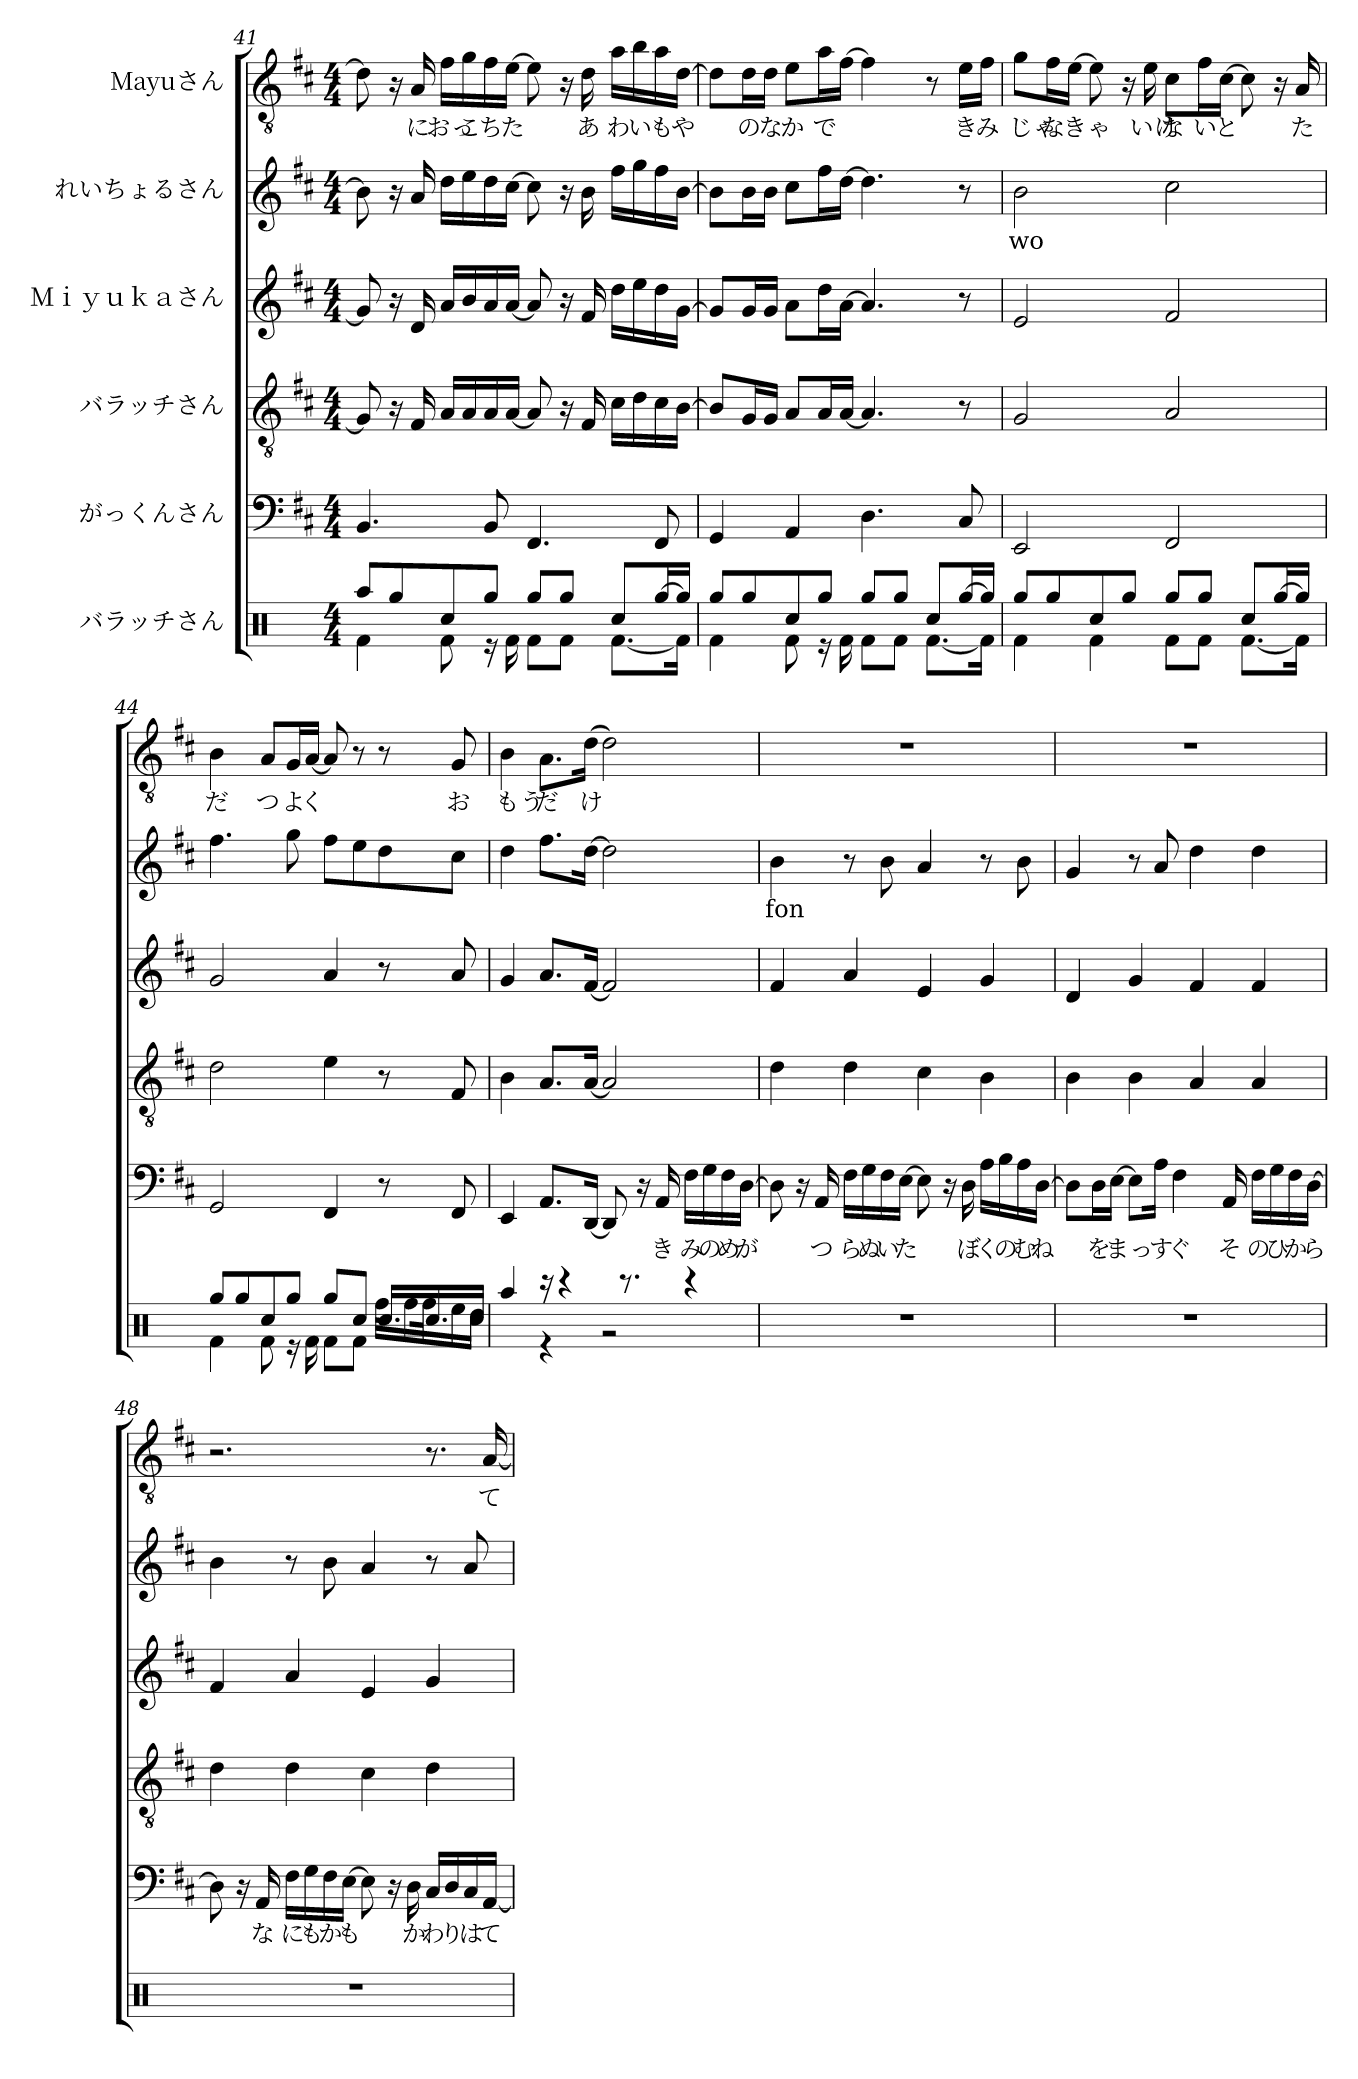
**kern	**kern	**text	**kern	**kern	**kern	**text	**kern	**text
*part6	*part5	*part5	*part4	*part3	*part2	*part2	*part1	*part1
*staff6	*staff5	*staff5	*staff4	*staff3	*staff2	*staff2	*staff1	*staff1
*I"バラッチさん	*I"がっくんさん	*	*I"バラッチさん	*I"Ｍｉｙｕｋａさん	*I"れいちょるさん	*	*I"Mayuさん	*
*clefX	*clefF4	*	*clefGv2	*clefG2	*clefG2	*	*clefGv2	*
*k[]	*k[f#c#]	*	*k[f#c#]	*k[f#c#]	*k[f#c#]	*	*k[f#c#]	*
*M4/4	*M4/4	*	*M4/4	*M4/4	*M4/4	*	*M4/4	*
=41	=41	=41	=41	=41	=41	=41	=41	=41
*^	*	*	*	*	*	*	*	*
8Raa/L	4Rf\	4.BB	.	8G]	8g]	8b]	.	8d]	.
8Rgg/	.	.	.	16r	16r	16r	.	16r	.
.	.	.	.	16F#	16d	16a	.	16A	に
8Rcc/	8Rf\	.	.	16ALL	16aLL	16ddLL	.	16f#LL	おっ
.	.	.	.	16A	16b	16ee	.	16g	こ
8Rgg/J	16r	8BB	.	16A	16a	16dd	.	16f#	ち
.	16Rf\	.	.	[16AJJ	[16aJJ	[16cc#JJ	.	[16eJJ	た
8Rgg/L	8Rf\L	4.FF#	.	8A]	8a]	8cc#]	.	8e]	.
8Rgg/J	8Rf\J	.	.	16r	16r	16r	.	16r	.
.	.	.	.	16F#	16f#	16b	.	16d	あ
8Rcc/L	[8.Rf\L	.	.	16c#LL	16ddLL	16ff#LL	.	16aLL	わ
.	.	.	.	16d	16ee	16gg	.	16b	い
[16Rgg/L	.	8FF#	.	16c#	16dd	16ff#	.	16a	も
16Rgg/JJ]	16Rf\Jk]	.	.	[16BJJ	[16gJJ	[16bJJ	.	[16dJJ	や
=42	=42	=42	=42	=42	=42	=42	=42	=42	=42
8Rgg/L	4Rf\	4GG	.	8BL]	8gL]	8bL]	.	8dL]	.
8Rgg/	.	.	.	16GL	16gL	16bL	.	16dL	の
.	.	.	.	16GJJ	16gJJ	16bJJ	.	16dJJ	な
8Rcc/	8Rf\	4AA	.	8AL	8aL	8cc#L	.	8eL	か
8Rgg/J	16r	.	.	16AL	16ddL	16ff#L	.	16aL	で
.	16Rf\	.	.	[16AJJ	[16aJJ	[16ddJJ	.	[16f#JJ	.
8Rgg/L	8Rf\L	4.D	.	4.A]	4.a]	4.dd]	.	4f#]	.
8Rgg/J	8Rf\J	.	.	.	.	.	.	.	.
8Rcc/L	[8.Rf\L	.	.	.	.	.	.	8r	.
[16Rgg/L	.	8C#	.	8r	8r	8r	.	16eLL	き
16Rgg/JJ]	16Rf\Jk]	.	.	.	.	.	.	16f#JJ	み
=43	=43	=43	=43	=43	=43	=43	=43	=43	=43
8Rgg/L	4Rf\	2EE	.	2G	2e	2b	wo	8gL	じゃ
8Rgg/	.	.	.	.	.	.	.	16f#L	な
.	.	.	.	.	.	.	.	[16eJJ	きゃ
8Rcc/	4Rf\	.	.	.	.	.	.	8e]	.
8Rgg/J	.	.	.	.	.	.	.	16r	.
.	.	.	.	.	.	.	.	16e	いけ
8Rgg/L	8Rf\L	2FF#	.	2A	2f#	2cc#	.	8c#L	な
8Rgg/J	8Rf\J	.	.	.	.	.	.	16f#L	い
.	.	.	.	.	.	.	.	[16c#JJ	と
8Rcc/L	[8.Rf\L	.	.	.	.	.	.	8c#]	.
[16Rgg/L	.	.	.	.	.	.	.	16r	.
16Rgg/JJ]	16Rf\Jk]	.	.	.	.	.	.	16A	た
=44	=44	=44	=44	=44	=44	=44	=44	=44	=44
8Rgg/L	4Rf\	2GG	.	2d	2g	4.ff#	.	4B	だ
8Rgg/	.	.	.	.	.	.	.	.	.
8Rcc/	8Rf\	.	.	.	.	.	.	8AL	つ
8Rgg/J	16r	.	.	.	.	8gg	.	16GL	よ
.	16Rf\	.	.	.	.	.	.	[16AJJ	く
8Rgg/L	8Rf\L	4FF#	.	4e	4a	8ff#L	.	8A]	.
8Rcc/J	8Rf\J	.	.	.	.	8ee	.	8r	.
16.Rcc/LL	32Rff\KLL	8r	.	8r	8r	8dd	.	8r	.
.	16Rff\	.	.	.	.	.	.	.	.
16.Rcc/	32Rff\K	.	.	.	.	.	.	.	.
.	16Ree\	8FF#	.	8F#	8a	8cc#J	.	8G	お
16Rcc/JJ	16Rdd\JJ	.	.	.	.	.	.	.	.
=45	=45	=45	=45	=45	=45	=45	=45	=45	=45
4Raa/	4ryy	4EE	.	4B	4g	4dd	.	4B	もう
16r	4r	8.AAL	.	8.AL	8.aL	8.ff#L	.	8.AL	だ
4r	.	.	.	.	.	.	.	.	.
.	.	[16DDJk	.	[16AJk	[16f#Jk	[16ddJk	.	(16dJk	け
.	2r	8DD]	.	2A]	2f#]	2dd]	.	2d)	.
8.r	.	.	.	.	.	.	.	.	.
.	.	16r	.	.	.	.	.	.	.
.	.	16AA	き	.	.	.	.	.	.
4r	.	16F#LL	み	.	.	.	.	.	.
.	.	16G	の	.	.	.	.	.	.
.	.	16F#	め	.	.	.	.	.	.
.	.	[16DJJ	が	.	.	.	.	.	.
*v	*v	*	*	*	*	*	*	*	*
=46	=46	=46	=46	=46	=46	=46	=46	=46
1r	8D]	.	4d	4f#	4b	fon	1r	.
.	16r	.	.	.	.	.	.	.
.	16AA	つ	.	.	.	.	.	.
.	16F#LL	ら	4d	4a	8r	.	.	.
.	16G	ぬ	.	.	.	.	.	.
.	16F#	い	.	.	8b	.	.	.
.	[16EJJ	た	.	.	.	.	.	.
.	8E]	.	4c#	4e	4a	.	.	.
.	16r	.	.	.	.	.	.	.
.	16D	ぼ	.	.	.	.	.	.
.	16ALL	く	4B	4g	8r	.	.	.
.	16B	の	.	.	.	.	.	.
.	16A	む	.	.	8b	.	.	.
.	[16DJJ	ね	.	.	.	.	.	.
=47	=47	=47	=47	=47	=47	=47	=47	=47
1r	8DL]	.	4B	4d	4g	.	1r	.
.	16DL	を	.	.	.	.	.	.
.	[16EJJ	まっ	.	.	.	.	.	.
.	8EL]	.	4B	4g	8r	.	.	.
.	16AJk	す	.	.	8a	.	.	.
.	4F#	ぐ	.	.	.	.	.	.
.	.	.	4A	4f#	4dd	.	.	.
.	16AA	そ	.	.	.	.	.	.
.	16F#LL	の	4A	4f#	4dd	.	.	.
.	16G	ひ	.	.	.	.	.	.
.	16F#	か	.	.	.	.	.	.
.	[16DJJ	ら	.	.	.	.	.	.
=48	=48	=48	=48	=48	=48	=48	=48	=48
1r	8D]	.	4d	4f#	4b	.	2.r	.
.	16r	.	.	.	.	.	.	.
.	16AA	な	.	.	.	.	.	.
.	16F#LL	に	4d	4a	8r	.	.	.
.	16G	も	.	.	.	.	.	.
.	16F#	か	.	.	8b	.	.	.
.	[16EJJ	も	.	.	.	.	.	.
.	8E]	.	4c#	4e	4a	.	.	.
.	16r	.	.	.	.	.	.	.
.	16D	か	.	.	.	.	.	.
.	16C#LL	わ	4d	4g	8r	.	8.r	.
.	16D	り	.	.	.	.	.	.
.	16C#	は	.	.	8a	.	.	.
.	[16AAJJ	て	.	.	.	.	[16A	て
=	=	=	=	=	=	=	=	=
*-	*-	*-	*-	*-	*-	*-	*-	*-
